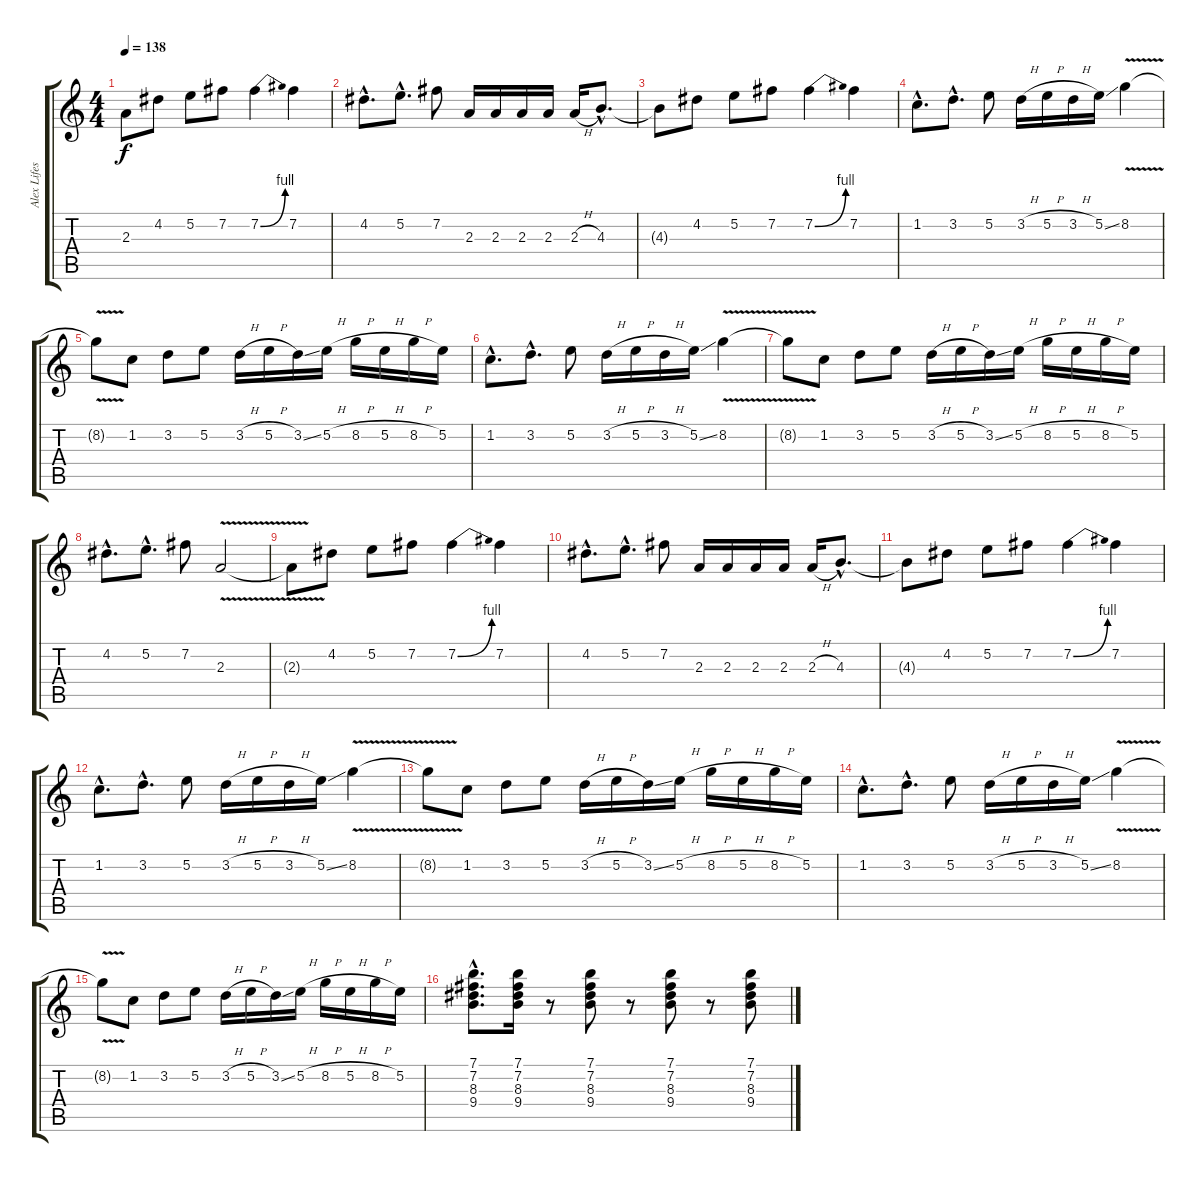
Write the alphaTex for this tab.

\track ("Alex Lifeson, Guitarra" "Alex Lifes") {instrument distortionguitar}
\staff {score tabs}
\tuning (E4 B3 G3 D3 A2 E2) {hide}
\ts (4 4)
\tempo 138
\clef g2
\ks c
2.3{t}.8{dy f} 4.2.8 5.2.8 7.2.8 7.2{be (bend 0 0 60 4)}.4 7.2.4 |
4.2{hac}.8{d} 5.2{hac}.8{d} 7.2.8 2.3.16 2.3.16 2.3.16 2.3.16 2.3{h}.16 4.3{hac}.8{d} |
4.3{t}.8 4.2.8 5.2.8 7.2.8 7.2{be (bend 0 0 60 4)}.4 7.2.4 |
1.2{hac}.8{d} 3.2{hac}.8{d} 5.2.8 3.2{h}.16 5.2{h}.16 3.2{h}.16 5.2{ss}.16 8.2{v}.4 |
8.2{t}.8 1.2.8 3.2.8 5.2.8 3.2{h}.16 5.2{h}.16 3.2{ss}.16 5.2{h}.16 8.2{h}.16 5.2{h}.16 8.2{h}.16 5.2.16 |
1.2{hac}.8{d} 3.2{hac}.8{d} 5.2.8 3.2{h}.16 5.2{h}.16 3.2{h}.16 5.2{ss}.16 8.2{v}.4 |
8.2{t}.8 1.2.8 3.2.8 5.2.8 3.2{h}.16 5.2{h}.16 3.2{ss}.16 5.2{h}.16 8.2{h}.16 5.2{h}.16 8.2{h}.16 5.2.16 |
4.2{hac}.8{d} 5.2{hac}.8{d} 7.2.8 2.3{v}.2 |
2.3{t}.8 4.2.8 5.2.8 7.2.8 7.2{be (bend 0 0 60 4)}.4 7.2.4 |
4.2{hac}.8{d} 5.2{hac}.8{d} 7.2.8 2.3.16 2.3.16 2.3.16 2.3.16 2.3{h}.16 4.3{hac}.8{d} |
4.3{t}.8 4.2.8 5.2.8 7.2.8 7.2{be (bend 0 0 60 4)}.4 7.2.4 |
1.2{hac}.8{d} 3.2{hac}.8{d} 5.2.8 3.2{h}.16 5.2{h}.16 3.2{h}.16 5.2{ss}.16 8.2{v}.4 |
8.2{t}.8 1.2.8 3.2.8 5.2.8 3.2{h}.16 5.2{h}.16 3.2{ss}.16 5.2{h}.16 8.2{h}.16 5.2{h}.16 8.2{h}.16 5.2.16 |
1.2{hac}.8{d} 3.2{hac}.8{d} 5.2.8 3.2{h}.16 5.2{h}.16 3.2{h}.16 5.2{ss}.16 8.2{v}.4 |
8.2{t}.8 1.2.8 3.2.8 5.2.8 3.2{h}.16 5.2{h}.16 3.2{ss}.16 5.2{h}.16 8.2{h}.16 5.2{h}.16 8.2{h}.16 5.2.16 |
(7.1{hac} 7.2{hac} 8.3{hac} 9.4{hac}).8{d} (7.1 7.2 8.3 9.4).16 r.8 (7.1 7.2 8.3 9.4).8 r.8 (7.1 7.2 8.3 9.4).8 r.8 (7.1 7.2 8.3 9.4).8
